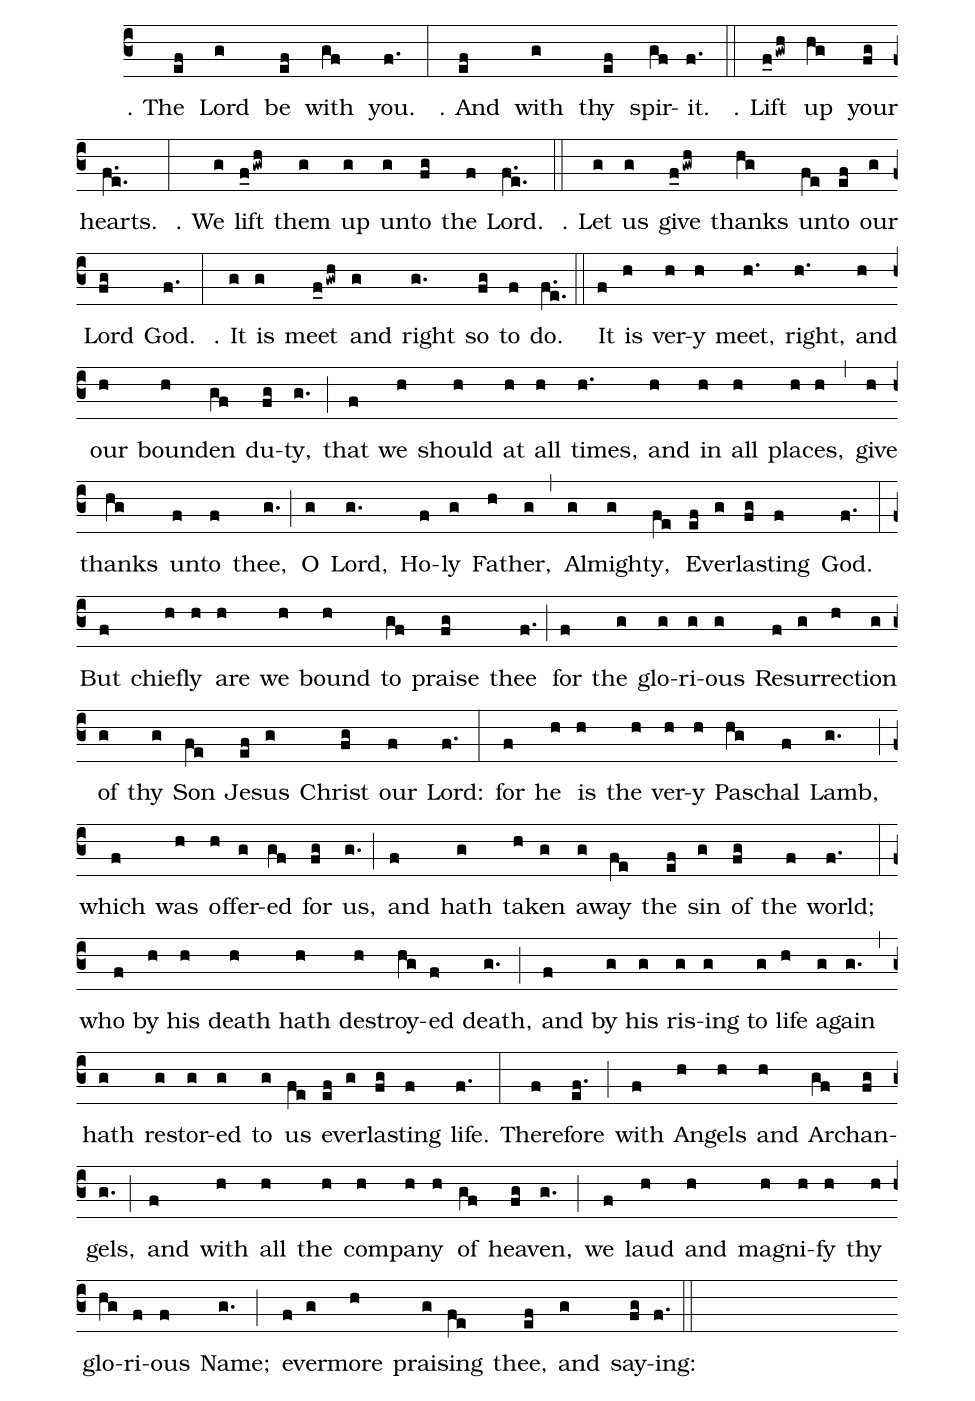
%%
(c3)℣. The(ef) Lord(g) be(ef) with(gf) you.(f.) (:) ℟. And(ef) with(g) thy(ef) spir(gf)it.(f.) (::) ℣. Lift(f_0gwh) up(hg) your(fg) hearts.(f.e.) (:) ℟. We(g) lift(f_0gwh) them(g) up(g) un(g)to(fg) the(f) Lord.(f.e.) (::) ℣. Let(g) us(g) give(f_0gwh) thanks(hg) un(fe)to(ef) our(g) Lord(fg) God.(f.) (:) ℟. It(g) is(g) meet(f_0gwh) and(g) right(g.) so(fg) to(f) do.(f.e.) (::) It(f) is(h) ver(h)y(h) meet,(h.) right,(h.) and(h) our(h) bound(h)en(gf) du(fg)ty,(g.) (;) that(f) we(h) should(h) at(h) all(h) times,(h.) and(h) in(h) all(h) plac(h)es,(h) (,) give(h) thanks(hg) un(f)to(f) thee,(g.) (;) O(g) Lord,(g.) Ho(f)ly(g) Fa(h)ther,(g) (,) Al(g)might(g)y,(fe) Ev(ef)er(g)last(fg)ing(f) God.(f.) (:)
But(f) chief(h)ly(h) are(h) we(h) bound(h) to(gf) praise(fg) thee(f.) (;) for(f) the(g) glo(g)ri(g)ous(g) Res(f)ur(g)rec(h)tion(g) of(g) thy(g) Son(fe) Je(ef)sus(g) Christ(fg) our(f) Lord:(f.) (:) for(f) he(h) is(h) the(h) ver(h)y(h) Pas(hg)chal(f) Lamb,(g.) (;) which(f) was(h) off(h)er(g)ed(gf) for(fg) us,(g.) (;) and(f) hath(g) tak(h)en(g) a(g)way(fe) the(ef) sin(g) of(fg) the(f) world;(f.) (:) who(f) by(h) his(h) death(h) hath(h) de(h)stroy(hg)ed(f) death,(g.) (;) and(f) by(g) his(g) ris(g)ing(g) to(g) life(h) a(g)gain(g.) (,) hath(g) re(g)stor(g)ed(g) to(g) us(fe) ev(ef)er(g)last(fg)ing(f) life.(f.) (:)
There(f)fore(ef.) (;) with(f) An(h)gels(h) and(h) Arch(gf)an(fg)gels,(g.) (;) and(f) with(h) all(h) the(h) com(h)pa(h)ny(h) of(gf) heav(fg)en,(g.) (;) we(f) laud(h) and(h) mag(h)ni(h)fy(h) thy(h) glo(hg)ri(f)ous(f) Name;(g.) (;) ev(f)er(g)more(h) prais(g)ing(fe) thee,(ef) and(g) say(fg)ing:(f.) (::)
